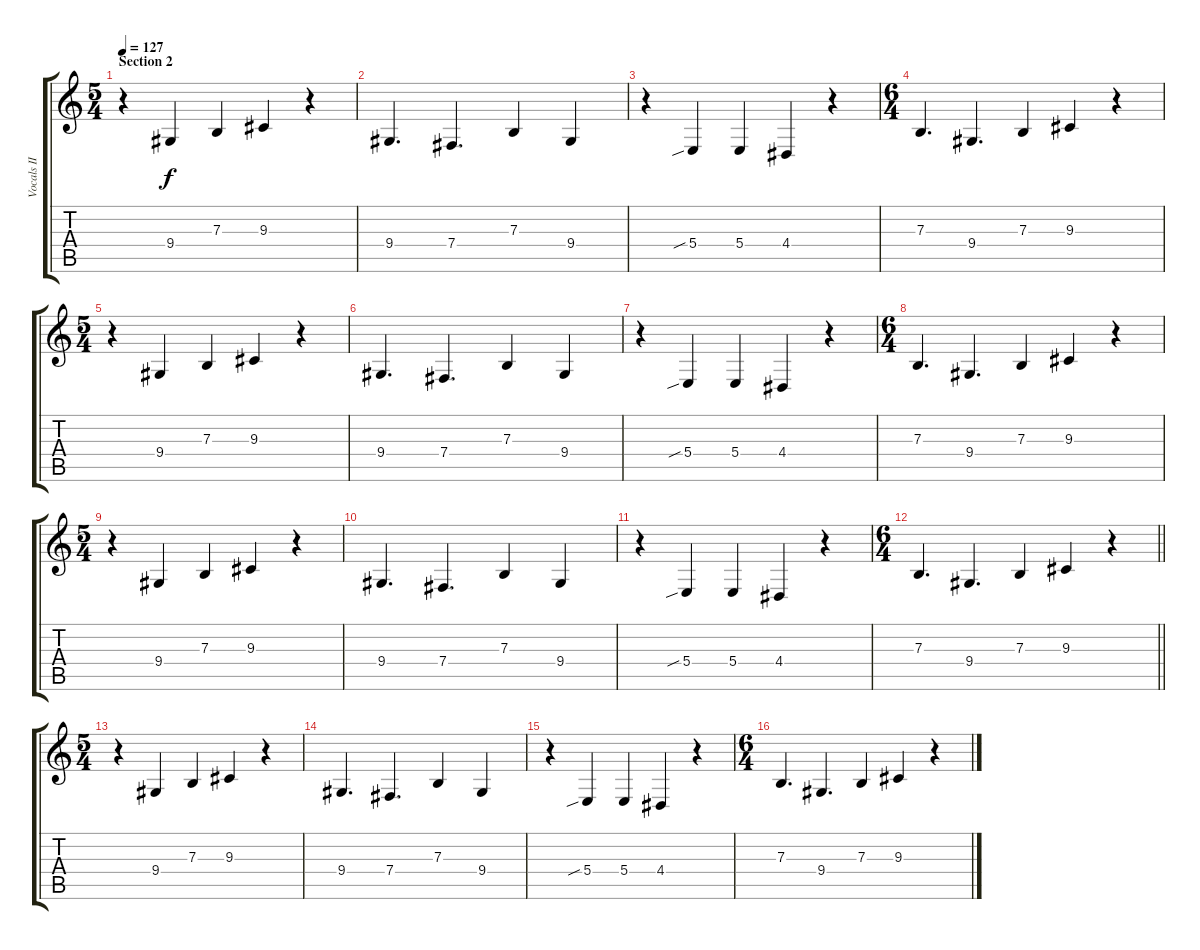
\track ("Vocals II" "Vocals II") {instrument clarinet}
\staff {score tabs}
\tuning (Db4 Ab3 E3 B2 Gb2 Db2) {hide}
\ts (5 4)
\section ("" "Section 2")
\tempo 127
\clef g2
\ks c
r.4{dy f volume 12} 9.4.4 7.3.4 9.3.4 r.4 |
9.4.4{d} 7.4.4{d} 7.3.4 9.4.4 |
r.4 5.4{sib}.4 5.4.4 4.4.4 r.4 |
\ts (6 4)
7.3.4{d} 9.4.4{d} 7.3.4 9.3.4 r.4 |
\ts (5 4)
r.4 9.4.4 7.3.4 9.3.4 r.4 |
9.4.4{d} 7.4.4{d} 7.3.4 9.4.4 |
r.4 5.4{sib}.4 5.4.4 4.4.4 r.4 |
\ts (6 4)
7.3.4{d} 9.4.4{d} 7.3.4 9.3.4 r.4 |
\ts (5 4)
r.4 9.4.4 7.3.4 9.3.4 r.4 |
9.4.4{d} 7.4.4{d} 7.3.4 9.4.4 |
r.4 5.4{sib}.4 5.4.4 4.4.4 r.4 |
\ts (6 4)
\barLineRight lightlight
7.3.4{d} 9.4.4{d} 7.3.4 9.3.4 r.4 |
\ts (5 4)
r.4 9.4.4 7.3.4 9.3.4 r.4 |
9.4.4{d} 7.4.4{d} 7.3.4 9.4.4 |
r.4 5.4{sib}.4 5.4.4 4.4.4 r.4 |
\ts (6 4)
7.3.4{d} 9.4.4{d} 7.3.4 9.3.4 r.4
